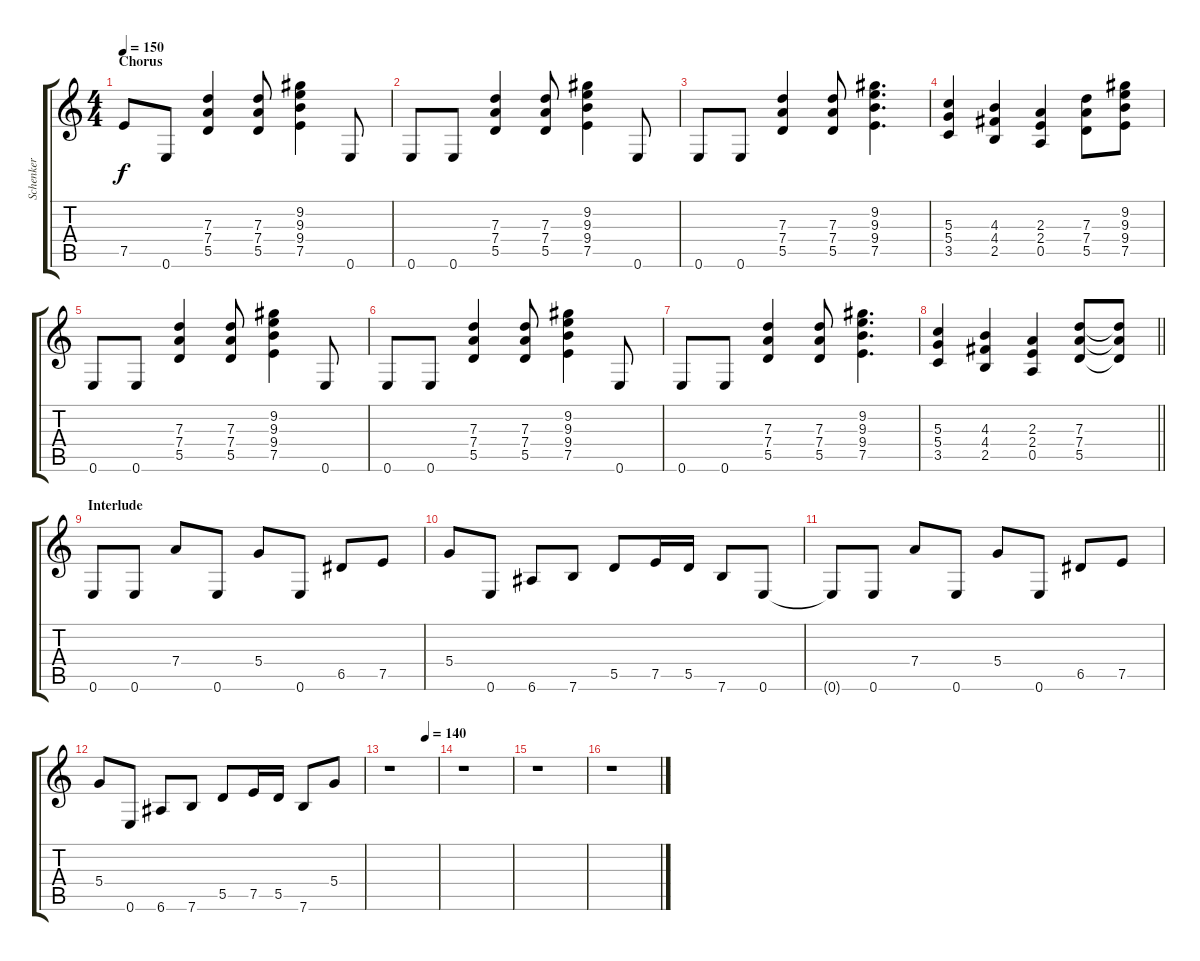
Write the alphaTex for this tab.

\track ("Schenker" "Schenker") {instrument overdrivenguitar}
\staff {score tabs}
\tuning (E4 B3 G3 D3 A2 E2) {hide}
\ts (4 4)
\section ("" "Chorus")
\tempo 150
\clef g2
\ks c
7.5{t}.8{dy f} 0.6.8 (7.3 7.4 5.5).4 (7.3 7.4 5.5).8 (9.2 9.3 9.4 7.5).4 0.6.8 |
0.6.8 0.6.8 (7.3 7.4 5.5).4 (7.3 7.4 5.5).8 (9.2 9.3 9.4 7.5).4 0.6.8 |
0.6.8 0.6.8 (7.3 7.4 5.5).4 (7.3 7.4 5.5).8 (9.2 9.3 9.4 7.5).4{d} |
(5.3 5.4 3.5).4 (4.3 4.4 2.5).4 (2.3 2.4 0.5).4 (7.3 7.4 5.5).8 (9.2 9.3 9.4 7.5).8 |
0.6.8 0.6.8 (7.3 7.4 5.5).4 (7.3 7.4 5.5).8 (9.2 9.3 9.4 7.5).4 0.6.8 |
0.6.8 0.6.8 (7.3 7.4 5.5).4 (7.3 7.4 5.5).8 (9.2 9.3 9.4 7.5).4 0.6.8 |
0.6.8 0.6.8 (7.3 7.4 5.5).4 (7.3 7.4 5.5).8 (9.2 9.3 9.4 7.5).4{d} |
\barLineRight lightlight
(5.3 5.4 3.5).4 (4.3 4.4 2.5).4 (2.3 2.4 0.5).4 (7.3 7.4 5.5).8 (7.3{t} 7.4{t} 5.5{t}).8 |
\section ("" "Interlude")
0.6.8 0.6.8 7.4.8 0.6.8 5.4.8 0.6.8 6.5.8 7.5.8 |
5.4.8 0.6.8 6.6.8 7.6.8 5.5.8 7.5.16 5.5.16 7.6.8 0.6.8 |
0.6{t}.8 0.6.8 7.4.8 0.6.8 5.4.8 0.6.8 6.5.8 7.5.8 |
5.4.8 0.6.8 6.6.8 7.6.8 5.5.8 7.5.16 5.5.16 7.6.8 5.4.8 |
\tempo (140 0.75)
r.1 |
r.1 |
r.1 |
r.1
